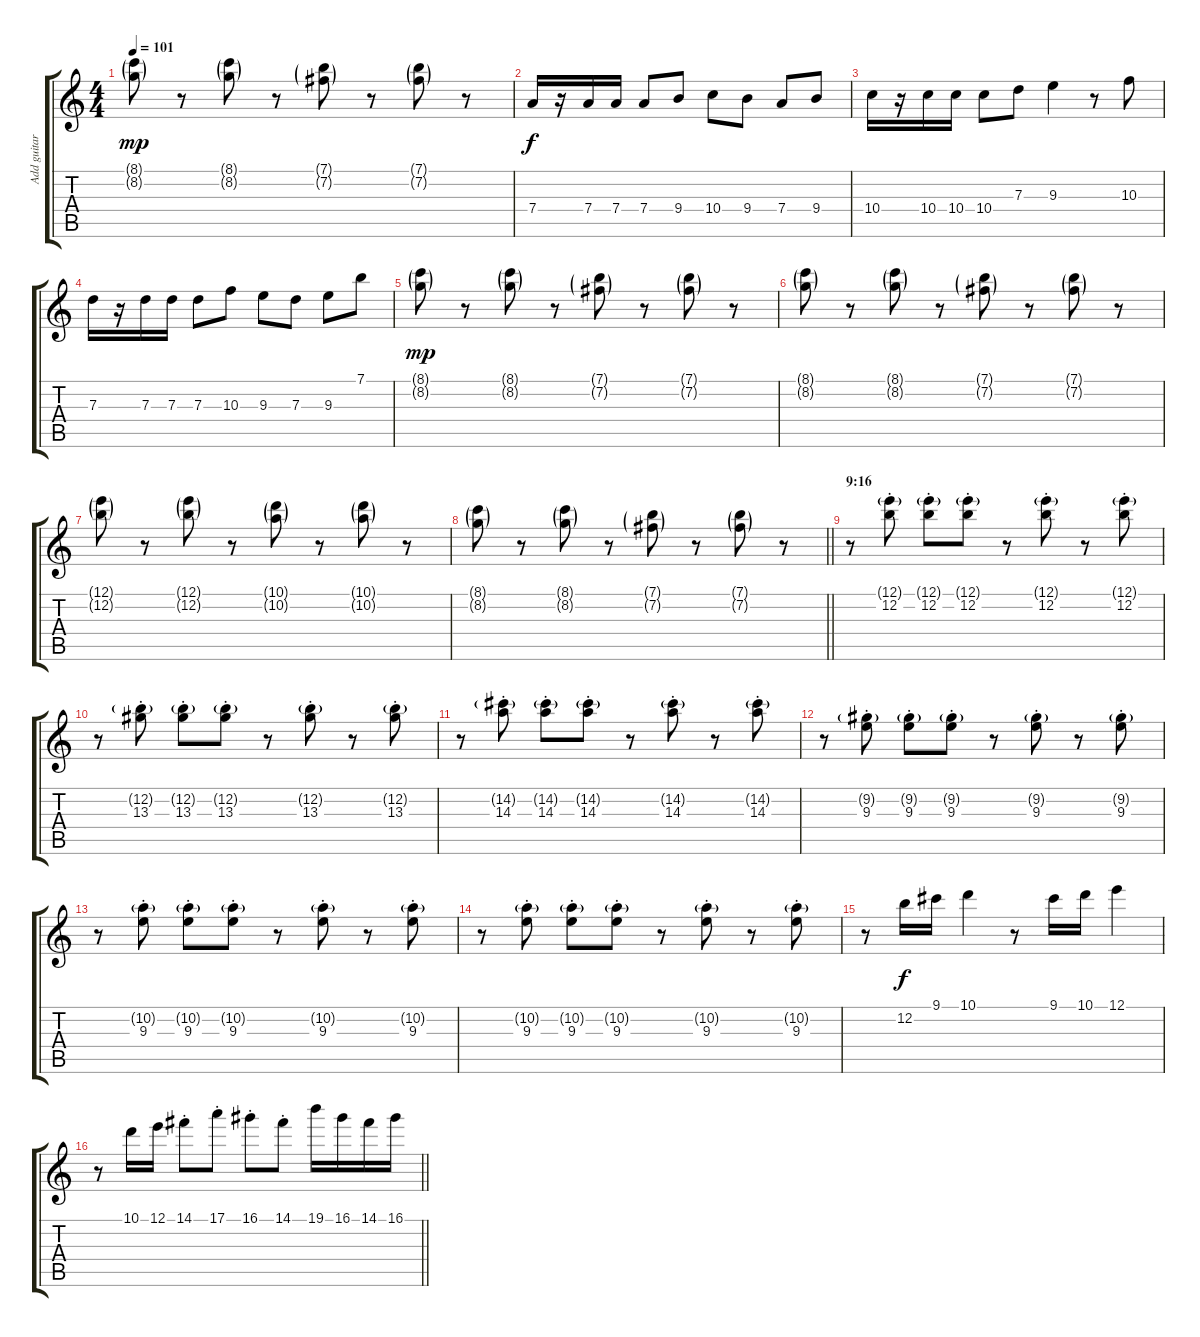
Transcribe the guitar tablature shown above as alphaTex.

\track ("Add guitar 1" "Add guitar") {instrument overdrivenguitar}
\staff {score tabs}
\tuning (E4 B3 G3 D3 A2 E2) {hide}
\ts (4 4)
\tempo 101
\clef g2
\ks c
(8.1{g} 8.2{g}).8{dy mp} r.8 (8.1{g} 8.2{g}).8 r.8 (7.1{g} 7.2{g}).8 r.8 (7.1{g} 7.2{g}).8 r.8 |
7.4.16{dy f volume 12 balance 15 instrument stringensemble1} r.16 7.4.16 7.4.16 7.4.8 9.4.8 10.4.8 9.4.8 7.4.8 9.4.8 |
10.4.16 r.16 10.4.16 10.4.16 10.4.8 7.3.8 9.3.4 r.8 10.3.8 |
7.3.16 r.16 7.3.16 7.3.16 7.3.8 10.3.8 9.3.8 7.3.8 9.3.8 7.1.8 |
(8.1{g} 8.2{g}).8{dy mp} r.8 (8.1{g} 8.2{g}).8 r.8 (7.1{g} 7.2{g}).8 r.8 (7.1{g} 7.2{g}).8 r.8 |
(8.1{g} 8.2{g}).8 r.8 (8.1{g} 8.2{g}).8 r.8 (7.1{g} 7.2{g}).8 r.8 (7.1{g} 7.2{g}).8 r.8 |
(12.1{g} 12.2{g}).8 r.8 (12.1{g} 12.2{g}).8 r.8 (10.1{g} 10.2{g}).8 r.8 (10.1{g} 10.2{g}).8 r.8 |
\barLineRight lightlight
(8.1{g} 8.2{g}).8 r.8 (8.1{g} 8.2{g}).8 r.8 (7.1{g} 7.2{g}).8 r.8 (7.1{g} 7.2{g}).8 r.8 |
\section ("" "9:16")
r.8{volume 8 balance 15 instrument flute} (12.1{g st} 12.2{st}).8 (12.1{g st} 12.2{st}).8 (12.1{g st} 12.2{st}).8 r.8 (12.1{g st} 12.2{st}).8 r.8 (12.1{g st} 12.2{st}).8 |
r.8 (12.2{g st} 13.3{st}).8 (12.2{g st} 13.3{st}).8 (12.2{g st} 13.3{st}).8 r.8 (12.2{g st} 13.3{st}).8 r.8 (12.2{g st} 13.3{st}).8 |
r.8 (14.2{g st} 14.3{st}).8 (14.2{g st} 14.3{st}).8 (14.2{g st} 14.3{st}).8 r.8 (14.2{g st} 14.3{st}).8 r.8 (14.2{g st} 14.3{st}).8 |
r.8 (9.2{g st} 9.3{st}).8 (9.2{g st} 9.3{st}).8 (9.2{g st} 9.3{st}).8 r.8 (9.2{g st} 9.3{st}).8 r.8 (9.2{g st} 9.3{st}).8 |
r.8 (10.2{g st} 9.3{st}).8 (10.2{g st} 9.3{st}).8 (10.2{g st} 9.3{st}).8 r.8 (10.2{g st} 9.3{st}).8 r.8 (10.2{g st} 9.3{st}).8 |
r.8 (10.2{g st} 9.3{st}).8 (10.2{g st} 9.3{st}).8 (10.2{g st} 9.3{st}).8 r.8 (10.2{g st} 9.3{st}).8 r.8 (10.2{g st} 9.3{st}).8 |
r.8{instrument violin} 12.2.16{dy f} 9.1.16 10.1.4 r.8 9.1.16 10.1.16 12.1.4 |
\barLineRight lightlight
r.8 10.1.16 12.1.16 14.1{st}.8 17.1{st}.8 16.1{st}.8 14.1{st}.8 19.1.16 16.1.16 14.1.16 16.1.16
